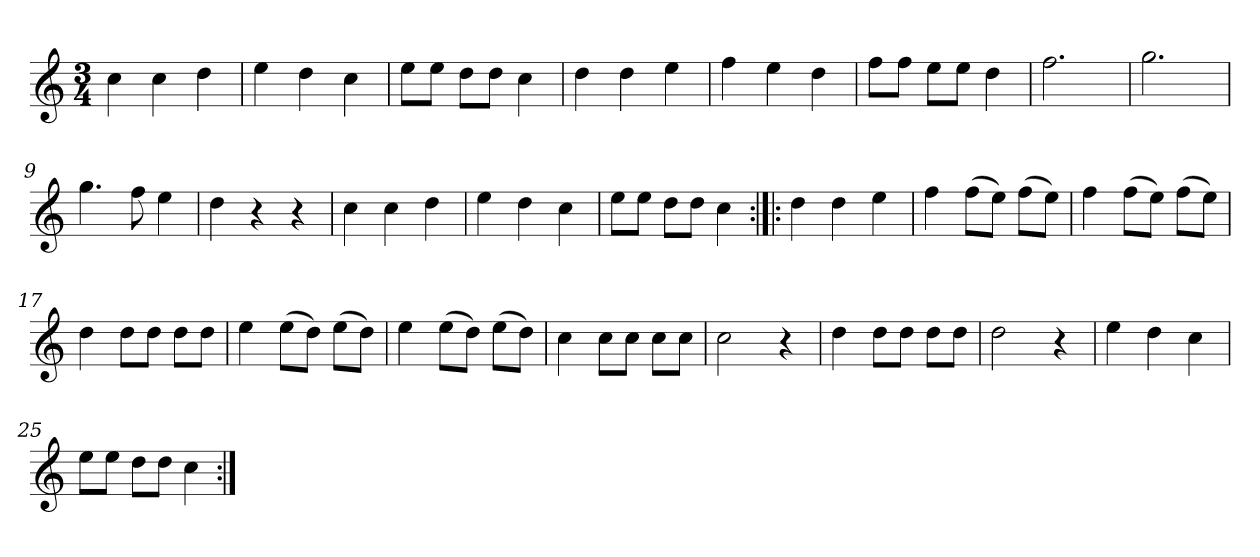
**kern
*part1
*staff1
*clefG2
*k[]
*C:
*M3/4
*MM120
=1
4cc
4cc
4dd
=2
4ee
4dd
4cc
=3
8ee\L
8ee\J
8dd\L
8dd\J
4cc
=4
4dd
4dd
4ee
=5
4ff
4ee
4dd
=6
8ff\L
8ff\J
8ee\L
8ee\J
4dd
=7
2.ff
=8
2.gg
=9
4.gg
8ff
4ee
=10
4dd
4r
4r
=11
4cc
4cc
4dd
=12
4ee
4dd
4cc
=13
8ee\L
8ee\J
8dd\L
8dd\J
4cc
=14:|!|:
4dd
4dd
4ee
=15
4ff
(8ff\L
8ee\J)
(8ff\L
8ee\J)
=16
4ff
(8ff\L
8ee\J)
(8ff\L
8ee\J)
=17
4dd
8dd\L
8dd\J
8dd\L
8dd\J
=18
4ee
(8ee\L
8dd\J)
(8ee\L
8dd\J)
=19
4ee
(8ee\L
8dd\J)
(8ee\L
8dd\J)
=20
4cc
8cc\L
8cc\J
8cc\L
8cc\J
=21
2cc
4r
=22
4dd
8dd\L
8dd\J
8dd\L
8dd\J
=23
2dd
4r
=24
4ee
4dd
4cc
=25
8ee\L
8ee\J
8dd\L
8dd\J
4cc
=:|!
*-
